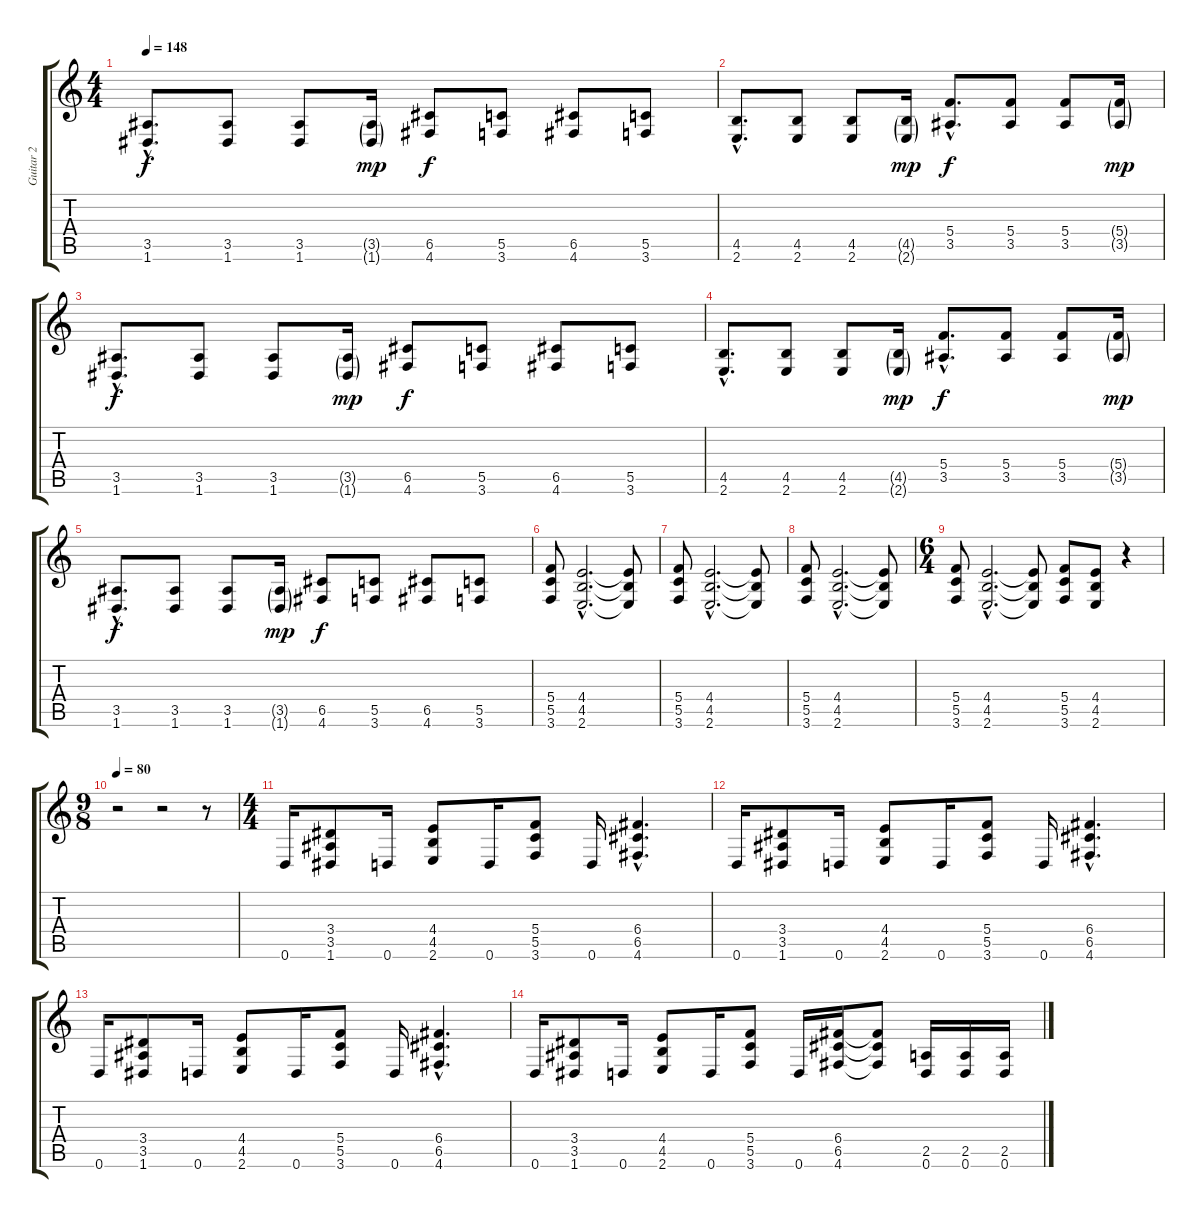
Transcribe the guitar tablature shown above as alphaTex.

\track ("Guitar 2" "Guitar 2") {instrument overdrivenguitar}
\staff {score tabs}
\tuning (D4 A3 F3 C3 G2 D2) {hide}
\ts (4 4)
\tempo 148
\clef g2
\ks c
(3.5{hac} 1.6{hac}).8{d dy f} (3.5 1.6).8 (3.5 1.6).8 (3.5{g} 1.6{g}).16{dy mp} (6.5 4.6).8{dy f} (5.5 3.6).8 (6.5 4.6).8 (5.5 3.6).8 |
(4.5{hac} 2.6{hac}).8{d} (4.5 2.6).8 (4.5 2.6).8 (4.5{g} 2.6{g}).16{dy mp} (5.4{hac} 3.5{hac}).8{d dy f} (5.4 3.5).8 (5.4 3.5).8 (5.4{g} 3.5{g}).16{dy mp} |
(3.5{hac} 1.6{hac}).8{d dy f} (3.5 1.6).8 (3.5 1.6).8 (3.5{g} 1.6{g}).16{dy mp} (6.5 4.6).8{dy f} (5.5 3.6).8 (6.5 4.6).8 (5.5 3.6).8 |
(4.5{hac} 2.6{hac}).8{d} (4.5 2.6).8 (4.5 2.6).8 (4.5{g} 2.6{g}).16{dy mp} (5.4{hac} 3.5{hac}).8{d dy f} (5.4 3.5).8 (5.4 3.5).8 (5.4{g} 3.5{g}).16{dy mp} |
(3.5{hac} 1.6{hac}).8{d dy f} (3.5 1.6).8 (3.5 1.6).8 (3.5{g} 1.6{g}).16{dy mp} (6.5 4.6).8{dy f} (5.5 3.6).8 (6.5 4.6).8 (5.5 3.6).8 |
(5.4 5.5 3.6).8 (4.4{hac} 4.5{hac} 2.6{hac}).2{d} (4.4{t} 4.5{t} 2.6{t}).8 |
(5.4 5.5 3.6).8 (4.4{hac} 4.5{hac} 2.6{hac}).2{d} (4.4{t} 4.5{t} 2.6{t}).8 |
(5.4 5.5 3.6).8 (4.4{hac} 4.5{hac} 2.6{hac}).2{d} (4.4{t} 4.5{t} 2.6{t}).8 |
\ts (6 4)
(5.4 5.5 3.6).8 (4.4{hac} 4.5{hac} 2.6{hac}).2{d} (4.4{t} 4.5{t} 2.6{t}).8 (5.4 5.5 3.6).8 (4.4 4.5 2.6).8 r.4 |
\ts (9 8)
\tempo 80
r.2 r.2 r.8 |
\ts (4 4)
0.6.16 (3.4 3.5 1.6).8 0.6.16 (4.4 4.5 2.6).8 0.6.16 (5.4 5.5 3.6).8 0.6.16 (6.4{hac} 6.5{hac} 4.6{hac}).4{d} |
0.6.16 (3.4 3.5 1.6).8 0.6.16 (4.4 4.5 2.6).8 0.6.16 (5.4 5.5 3.6).8 0.6.16 (6.4{hac} 6.5{hac} 4.6{hac}).4{d} |
0.6.16 (3.4 3.5 1.6).8 0.6.16 (4.4 4.5 2.6).8 0.6.16 (5.4 5.5 3.6).8 0.6.16 (6.4{hac} 6.5{hac} 4.6{hac}).4{d} |
0.6.16 (3.4 3.5 1.6).8 0.6.16 (4.4 4.5 2.6).8 0.6.16 (5.4 5.5 3.6).8 0.6.16 (6.4 6.5 4.6).16 (6.4{t} 6.5{t} 4.6{t}).8 (2.5 0.6).16 (2.5 0.6).16 (2.5 0.6).16
